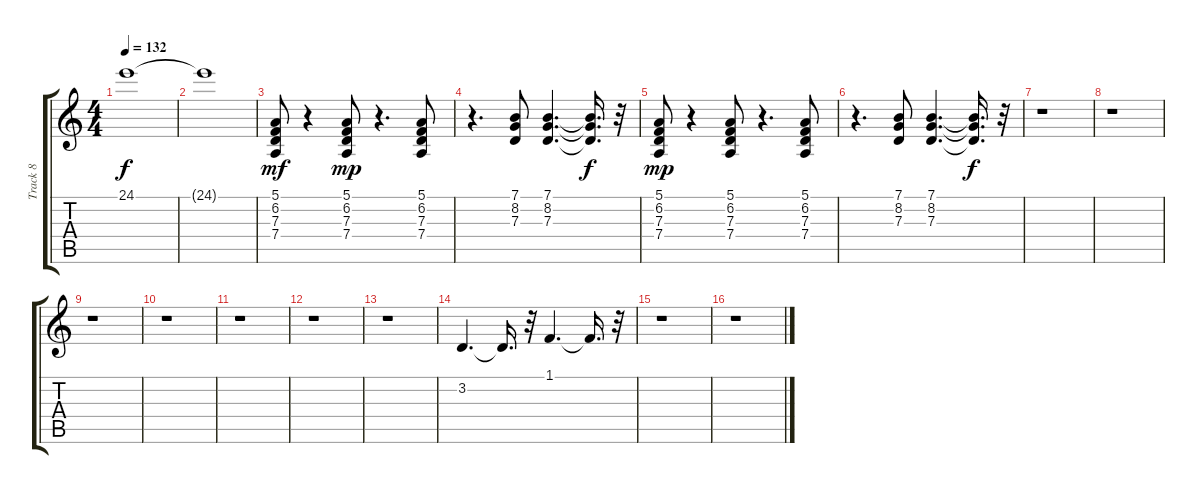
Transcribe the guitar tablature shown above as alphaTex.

\track ("Track 8" "Track 8") {instrument acousticgrandpiano}
\staff {score tabs}
\tuning (E4 B3 G3 D3 A2 E2) {hide}
\ts (4 4)
\tempo 132
\clef g2
\ks c
24.1{t}.1{dy f} |
24.1{t}.1 |
(5.1 6.2 7.3 7.4).8{dy mf volume 16} r.4 (5.1 6.2 7.3 7.4).8{dy mp} r.4{d} (5.1 6.2 7.3 7.4).8 |
r.4{d} (7.1 8.2 7.3).8 (7.1 8.2 7.3).4{d} (7.1{t} 8.2{t} 7.3{t}).16{d dy f} r.32 |
(5.1 6.2 7.3 7.4).8{dy mp} r.4 (5.1 6.2 7.3 7.4).8 r.4{d} (5.1 6.2 7.3 7.4).8 |
r.4{d} (7.1 8.2 7.3).8 (7.1 8.2 7.3).4{d} (7.1{t} 8.2{t} 7.3{t}).16{d dy f} r.32 |
r.1 |
r.1 |
r.1 |
r.1 |
r.1 |
r.1 |
r.1 |
3.2.4{d} 3.2{t}.16{d} r.32 1.1.4{d} 1.1{t}.16{d} r.32 |
r.1 |
r.1
